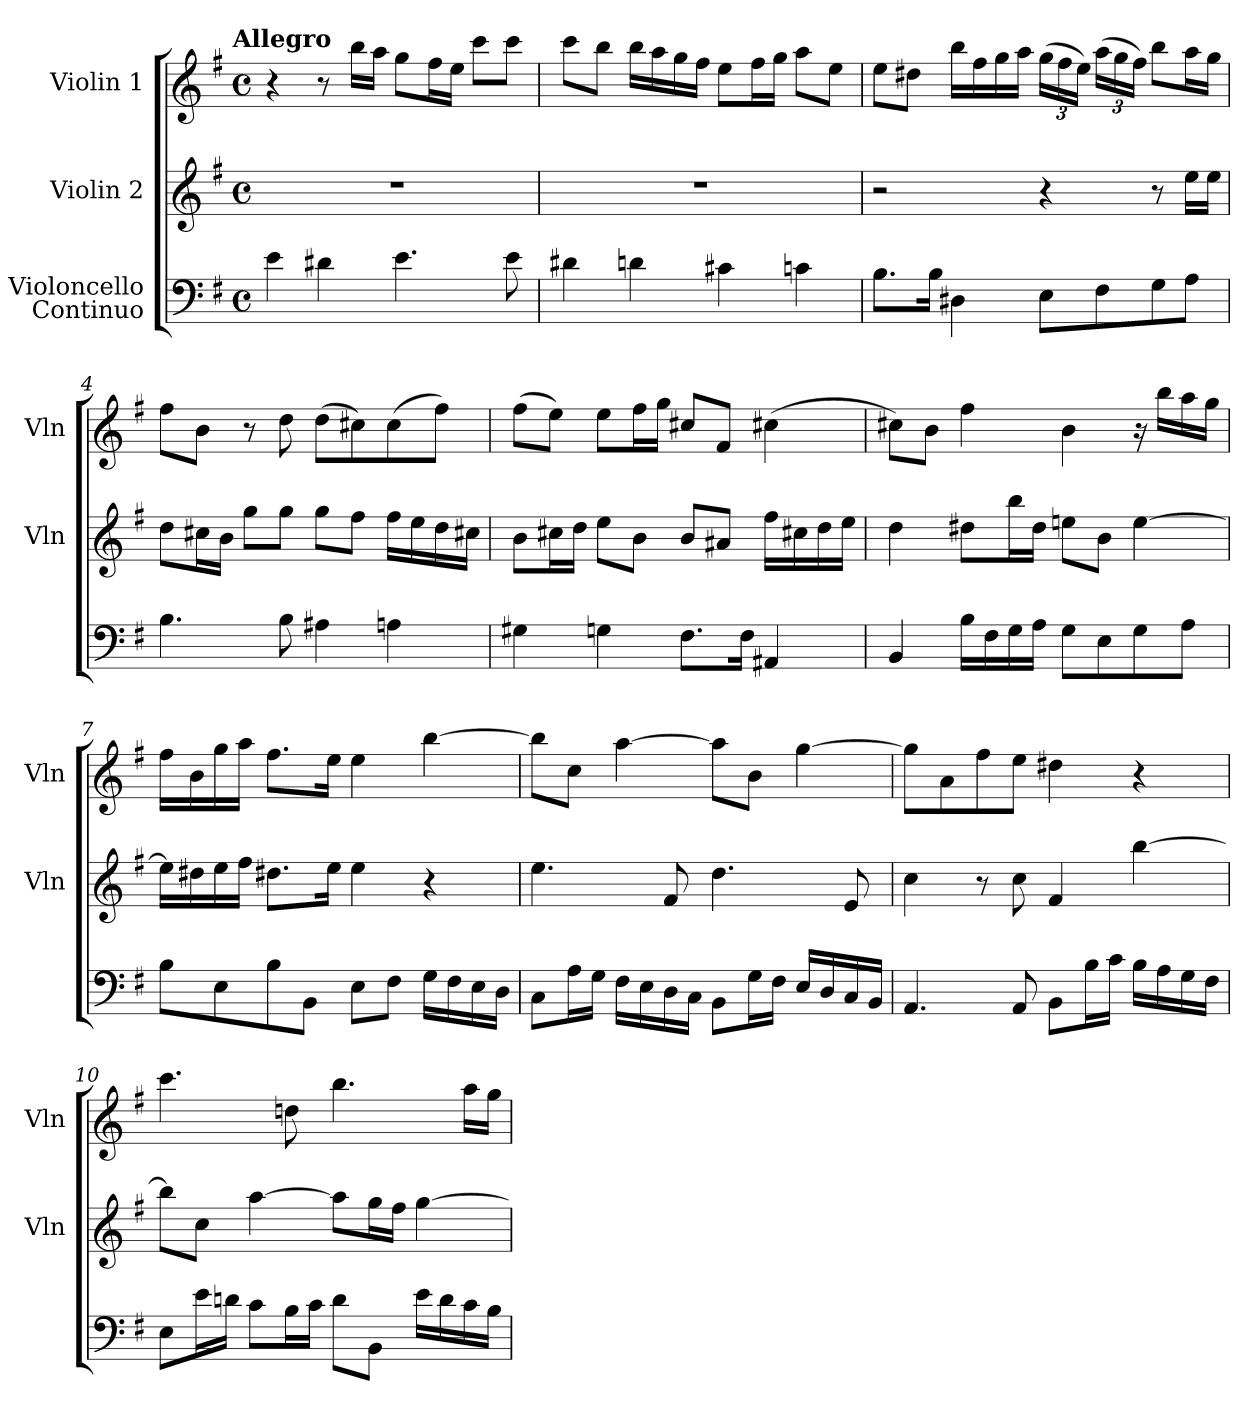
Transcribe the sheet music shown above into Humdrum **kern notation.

**kern	**kern	**kern
*part3	*part2	*part1
*staff3	*staff2	*staff1
*I"Violoncello\nContinuo	*I"Violin 2	*I"Violin 1
*	*I'Vln	*I'Vln
*clefF4	*clefG2	*clefG2
*k[f#]	*k[f#]	*k[f#]
*e:	*e:	*e:
!!LO:TX:omd:t=Allegro
*M4/4	*M4/4	*M4/4
*met(c)	*met(c)	*met(c)
*MM132	*MM132	*MM132
=	=	=
4e\	1r	4r
4d#X\	.	8r
.	.	16bb\LL
.	.	16aa\JJ
4.e\	.	8gg\L
.	.	16ff#\L
.	.	16ee\JJ
.	.	8ccc\L
8e\	.	8ccc\J
=2	=2	=2
4d#X\	1r	8ccc\L
.	.	8bb\J
4dn\	.	16bb\LL
.	.	16aa\
.	.	16gg\
.	.	16ff#\JJ
4c#X\	.	8ee\L
.	.	16ff#\L
.	.	16gg\JJ
4cn\	.	8aa\L
.	.	8ee\J
=3	=3	=3
8.B\L	2r	8ee\L
.	.	8dd#X\J
16B\Jk	.	.
4D#X\	.	16bb\LL
.	.	16ff#\
.	.	16gg\
.	.	16aa\JJ
8E\L	4r	(24gg\LL
.	.	24ff#\
.	.	24ee\JJ)
8F#\	.	(24aa\LL
.	.	24gg\
.	.	24ff#\JJ)
8G\	8r	8bb\L
8A\J	16ee\LL	16aa\L
.	16ee\JJ	16gg\JJ
=4	=4	=4
4.B\	8dd\L	8ff#\L
.	16cc#X\L	8b\J
.	16b\JJ	.
.	8gg\L	8r
8B\	8gg\J	8dd\
4A#X\	8gg\L	(8dd\L
.	8ff#\J	8cc#X\)
4An\	16ff#\LL	(8cc#\
.	16ee\	.
.	16dd\	8ff#\J)
.	16cc#X\JJ	.
=5	=5	=5
4G#X\	8b\L	(8ff#\L
.	16cc#X\L	8ee\J)
.	16dd\JJ	.
4Gn\	8ee\L	8ee\L
.	8b\J	16ff#\L
.	.	16gg\JJ
8.F#\L	8b/L	8cc#X/L
.	8a#X/J	8f#/J
16F#\Jk	.	.
4AA#X/	16ff#\LL	(4cc#X\
.	16cc#X\	.
.	16dd\	.
.	16ee\JJ	.
=6	=6	=6
4BB/	4dd\	8cc#X\L)
.	.	8b\J
16B\LL	8dd#X\L	4ff#\
16F#\	.	.
16G\	16bb\L	.
16A\JJ	16dd#\JJ	.
8G\L	8een\L	4b\
8E\	8b\J	.
8G\	[4ee\	16r
.	.	16bb\LL
8A\J	.	16aa\
.	.	16gg\JJ
=7	=7	=7
8B\L	16ee\LL]	16ff#\LL
.	16dd#X\	16b\
8E\	16ee\	16gg\
.	16ff#\JJ	16aa\JJ
8B\	8.dd#X\L	8.ff#\L
8BB\J	.	.
.	16ee\Jk	16ee\Jk
8E\L	4ee\	4ee\
8F#\J	.	.
16G\LL	4r	[4bb\
16F#\	.	.
16E\	.	.
16D\JJ	.	.
=8	=8	=8
8C\L	4.ee\	8bb\L]
16A\L	.	8cc\J
16G\JJ	.	.
16F#\LL	.	[4aa\
16E\	.	.
16D\	8f#/	.
16C\JJ	.	.
8BB\L	4.dd\	8aa\L]
16G\L	.	8b\J
16F#\JJ	.	.
16E/LL	.	[4gg\
16D/	.	.
16C/	8e/	.
16BB/JJ	.	.
=9	=9	=9
4.AA/	4cc\	8gg\L]
.	.	8a\
.	8r	8ff#\
8AA/	8cc\	8ee\J
8BB\L	4f#/	4dd#X\
16B\L	.	.
16c\JJ	.	.
16B\LL	[4bb\	4r
16A\	.	.
16G\	.	.
16F#\JJ	.	.
=10	=10	=10
8E\L	8bb\L]	4.ccc\
16e\L	8cc\J	.
16dn\JJ	.	.
8c\L	[4aa\	.
16B\L	.	8ddn\
16c\JJ	.	.
8d\L	8aa\L]	4.bb\
8BB\J	16gg\L	.
.	16ff#\JJ	.
16e\LL	[4gg\	.
16d\	.	.
16c\	.	16aa\LL
16B\JJ	.	16gg\JJ
=	=	=
*-	*-	*-
